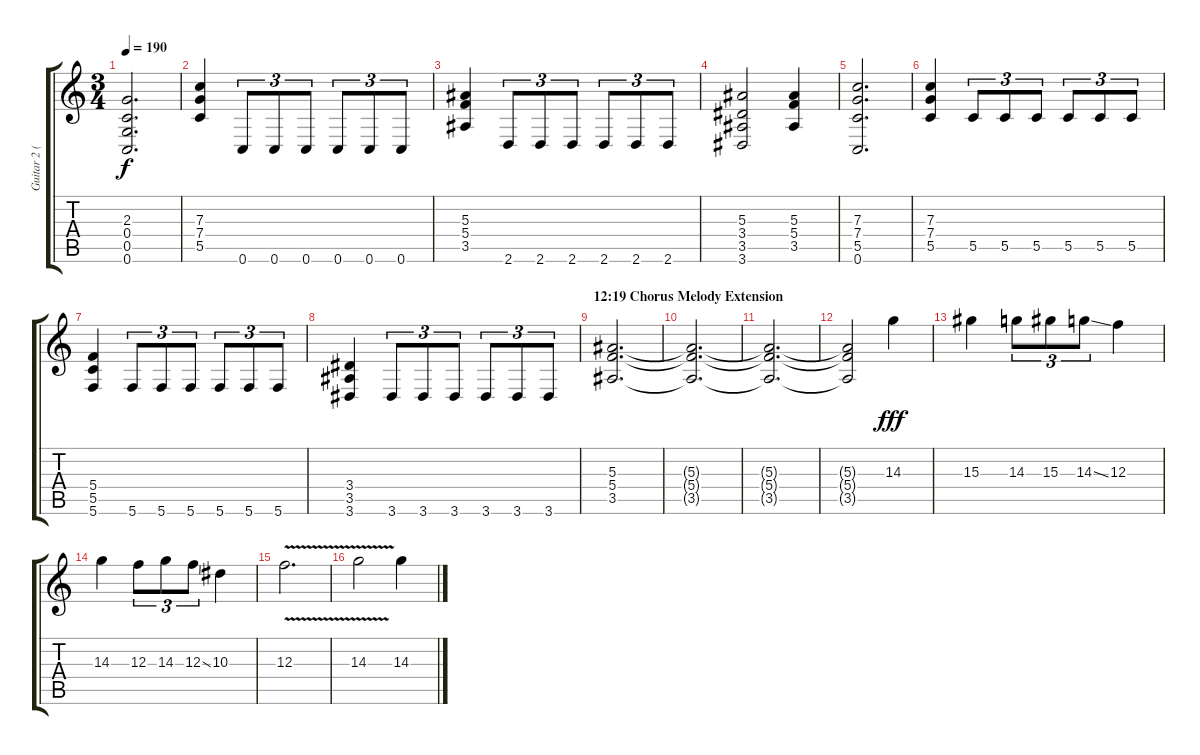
\track ("Guitar 2 (Jari)" "Guitar 2 (") {instrument distortionguitar}
\staff {score tabs}
\tuning (D4 A3 F3 C3 G2 C2) {hide}
\ts (3 4)
\tempo 190
\clef g2
\ks c
(2.3 0.4 0.5 0.6).2{d dy f} |
(7.3 7.4 5.5).4 0.6.8{tu (3 2)} 0.6.8{tu (3 2)} 0.6.8{tu (3 2)} 0.6.8{tu (3 2)} 0.6.8{tu (3 2)} 0.6.8{tu (3 2)} |
(5.3 5.4 3.5).4 2.6.8{tu (3 2)} 2.6.8{tu (3 2)} 2.6.8{tu (3 2)} 2.6.8{tu (3 2)} 2.6.8{tu (3 2)} 2.6.8{tu (3 2)} |
(5.3 3.4 3.5 3.6).2 (5.3 5.4 3.5).4 |
(7.3 7.4 5.5 0.6).2{d} |
(7.3 7.4 5.5).4 5.5.8{tu (3 2)} 5.5.8{tu (3 2)} 5.5.8{tu (3 2)} 5.5.8{tu (3 2)} 5.5.8{tu (3 2)} 5.5.8{tu (3 2)} |
(5.4 5.5 5.6).4 5.6.8{tu (3 2)} 5.6.8{tu (3 2)} 5.6.8{tu (3 2)} 5.6.8{tu (3 2)} 5.6.8{tu (3 2)} 5.6.8{tu (3 2)} |
(3.4 3.5 3.6).4 3.6.8{tu (3 2)} 3.6.8{tu (3 2)} 3.6.8{tu (3 2)} 3.6.8{tu (3 2)} 3.6.8{tu (3 2)} 3.6.8{tu (3 2)} |
\section ("" "12:19 Chorus Melody Extension")
(5.3 5.4 3.5).2{d} |
(5.3{t} 5.4{t} 3.5{t}).2{d} |
(5.3{t} 5.4{t} 3.5{t}).2{d} |
(5.3{t} 5.4{t} 3.5{t}).2 14.3.4{dy fff} |
15.3.4 14.3.8{tu (3 2)} 15.3.8{tu (3 2)} 14.3{ss}.8{tu (3 2)} 12.3.4 |
14.3.4 12.3.8{tu (3 2)} 14.3.8{tu (3 2)} 12.3{ss}.8{tu (3 2)} 10.3.4 |
12.3{v}.2{d} |
14.3{v}.2 14.3.4
